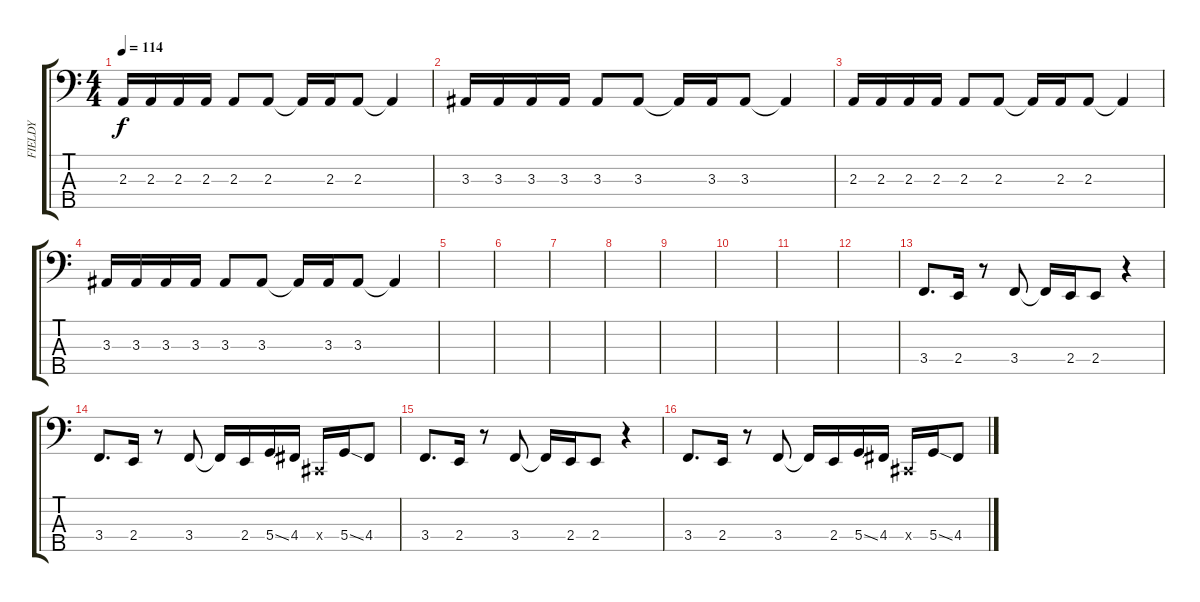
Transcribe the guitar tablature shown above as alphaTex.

\track ("FIELDY" "FIELDY") {instrument electricbasspick}
\staff {score tabs}
\tuning (F2 C2 G1 D1 A0) {hide}
\ts (4 4)
\tempo 114
\clef f4
\ks c
2.3.16{dy f} 2.3.16 2.3.16 2.3.16 2.3.8 2.3.8 2.3{t}.16 2.3.16 2.3.8 2.3{t}.4 |
3.3.16 3.3.16 3.3.16 3.3.16 3.3.8 3.3.8 3.3{t}.16 3.3.16 3.3.8 3.3{t}.4 |
2.3.16 2.3.16 2.3.16 2.3.16 2.3.8 2.3.8 2.3{t}.16 2.3.16 2.3.8 2.3{t}.4 |
3.3.16 3.3.16 3.3.16 3.3.16 3.3.8 3.3.8 3.3{t}.16 3.3.16 3.3.8 3.3{t}.4 |
|
|
|
|
|
|
|
|
3.4.8{d} 2.4.16 r.8 3.4.8 3.4{t}.16 2.4.16 2.4.8 r.4 |
3.4.8{d} 2.4.16 r.8 3.4.8 3.4{t}.16 2.4.16 5.4{ss}.16 4.4.16 -1.4{x}.16 5.4{ss}.16 4.4.8 |
3.4.8{d} 2.4.16 r.8 3.4.8 3.4{t}.16 2.4.16 2.4.8 r.4 |
3.4.8{d} 2.4.16 r.8 3.4.8 3.4{t}.16 2.4.16 5.4{ss}.16 4.4.16 -1.4{x}.16 5.4{ss}.16 4.4.8
